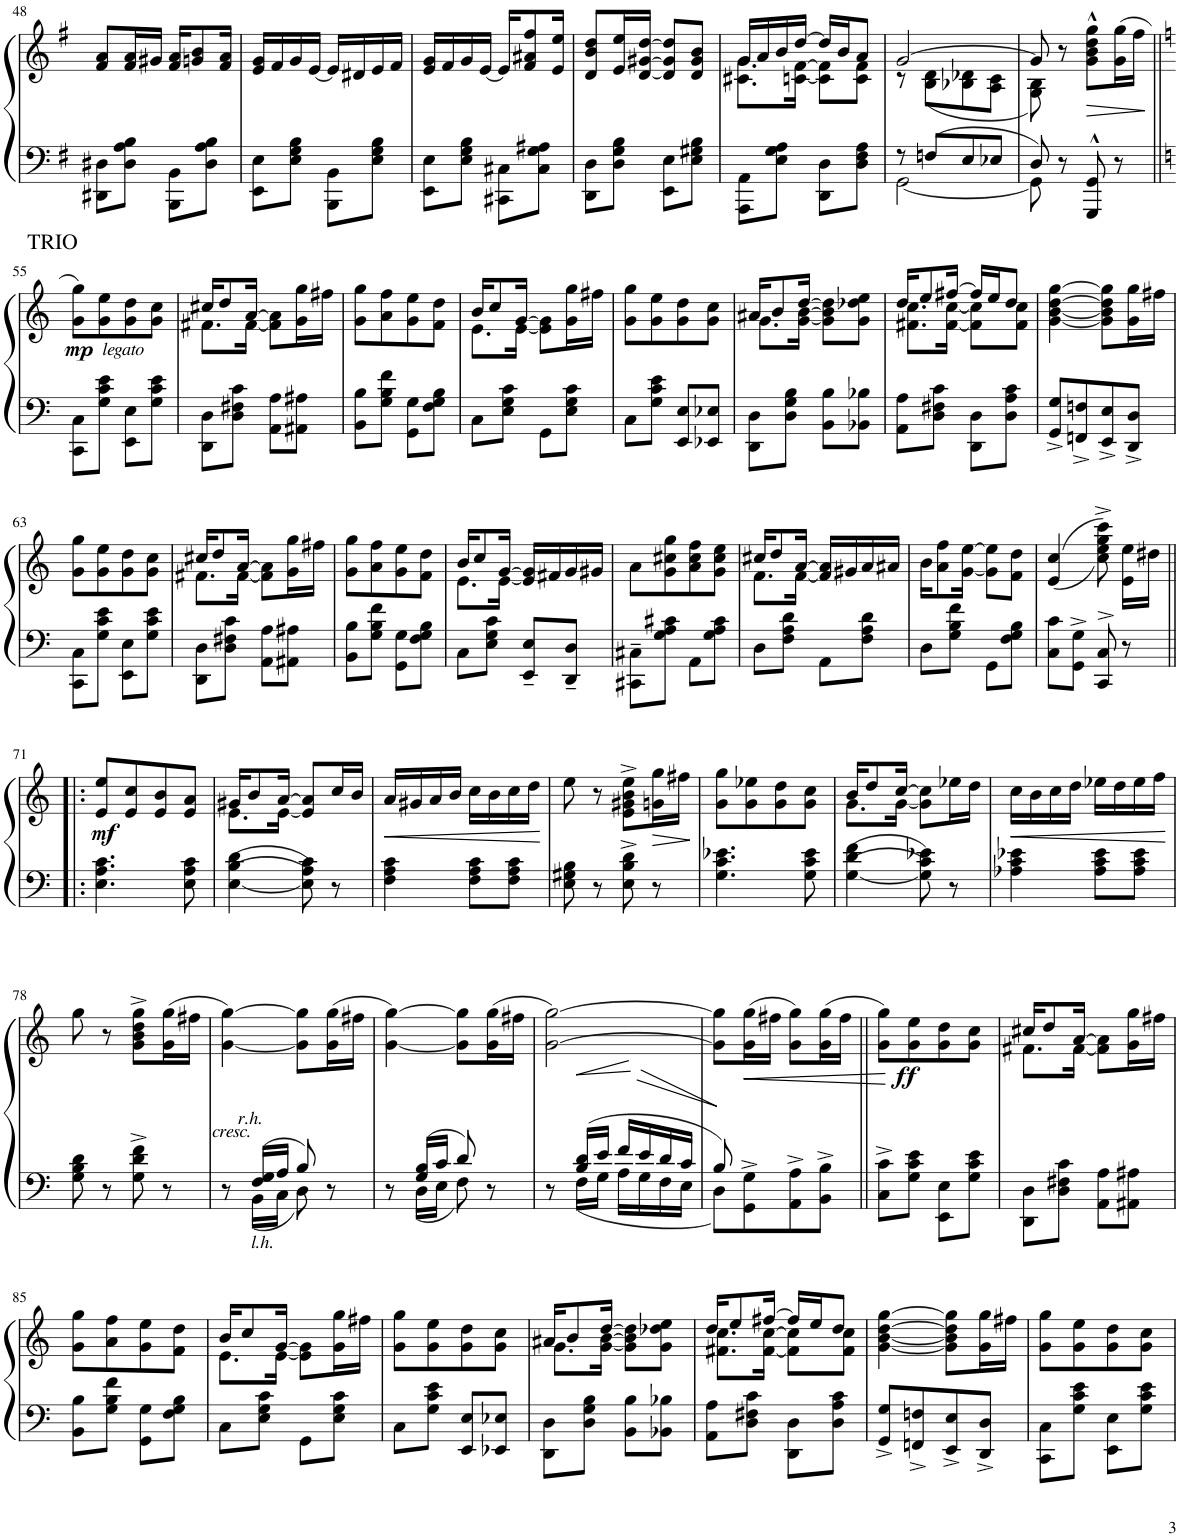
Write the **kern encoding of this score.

**kern	**kern	**dynam
*part1	*part1	*part1
*staff2	*staff1	*staff1/2
*I"Piano	*	*
*I'Pno.	*	*
!!LO:PB:g=z
*clefF4	*clefG2	*
*k[f#]	*k[f#]	*
*M2/4	*M2/4	*
=48	=48	=48
8DD#X\ 8D#X\L	8f#/ 8a/L	.
8D#\ 8A\ 8B\J	16f#/ 16a/L	.
.	16g#X/JJ	.
8BBB\ 8BB\L	16f#/ 16a/KL	.
.	8gn/ 8b/	.
8D#\ 8A\ 8B\J	.	.
.	16f#/ 16a/Jk	.
=49	=49	=49
8EE\ 8E\L	16e/ 16g/LL	.
.	16f#/	.
8E\ 8G\ 8B\J	16g/	.
.	[16e/JJ	.
8BBB\ 8BB\L	16e/LL]	.
.	16d#X/	.
8E\ 8G\ 8B\J	16e/	.
.	16f#/JJ	.
=50	=50	=50
8EE\ 8E\L	16e/ 16g/LL	.
.	16f#/	.
8E\ 8G\ 8B\J	16g/	.
.	[16e/JJ	.
8CC#X\ 8C#X\L	16e/KL]	.
.	8f#/ 8a#X/ 8ff#/	.
8C#\ 8G\ 8A#X\J	.	.
.	16e/ 16ee/Jk	.
=51	=51	=51
8DD\ 8D\L	8d/ 8b/ 8dd/L	.
8D\ 8G\ 8B\J	16e/ 16ee/L	.
.	[16d/ [>16g#X/ [16dd/JJ	.
8EE\ 8E\L	8d/] 8g#/] 8dd/]L	.
8E\ 8G#X\ 8B\J	8d/ 8g#/ 8b/J	.
=52	=52	=52
*	*^	*
8AAA\ 8AA\L	16g/LL	8.c#X\ 8.g\L	.
.	16a/	.	.
8E\ 8G\ 8A\J	16b/	.	.
.	[16dd/JJ	[16cn\ [>16f#\Jk	.
8DD\ 8D\L	16dd/LL]	8c\] 8f#\]L	.
.	16b/J	.	.
8D\ 8F#\ 8A\J	8a/J	8c\ 8f#\J	.
=53	=53	=53	=53
*^	*	*	*
8r	[2GG\	[2g/	8r	.
8Fn/L	.	.	(8B\ 8d\L	.
8E/	.	.	8B-X\ 8d-X\	.
8E-X/J	.	.	8A\ 8c\J	.
=54	=54	=54	=54	=54
8D/	8GG\]	8g/]	8G\ 8B\)	.
8r	4.ryy	8r	4.ryy	.
!	!	!	!	!LO:HP:b
8GGG/^^ 8GG/^^	.	8g\^^ 8b\^^ 8dd\^^ 8gg\^^L	.	>
8r	.	(>16g\ 16gg\L	.	.
.	.	16ff#\JJ	.	.
*v	*v	*	*	*
*	*v	*v	*
.	.	]
!!LO:LB:g=z
=55||	=55||	=55||
*k[]	*k[]	*
!	!LO:TX:a:t=TRIO	!
!	!	!LO:DY:b
8CC\ 8C\L	8g\ 8gg\L)	mp
!LO:TX:a:i:t=legato	!	!
8G\ 8c\ 8e\J	8g\ 8ee\	.
8EE\ 8E\L	8g\ 8dd\	.
8G\ 8c\ 8e\J	8g\ 8cc\J	.
=56	=56	=56
*	*^	*
8DD\ 8D\L	16cc#X/KL	8.f#X\L	.
.	8dd/	.	.
8D\ 8F#X\ 8c\J	.	.	.
.	[16a/Jk	[16f#\Jk	.
8AA\ 8A\L	8f#\] 8a\]L	4ryy	.
8AA#X\ 8A#X\J	16g\ 16gg\L	.	.
.	16ff#X\JJ	.	.
*	*v	*v	*
=57	=57	=57
8BB\ 8B\L	8g\ 8gg\L	.
8G\ 8B\ 8f\J	8a\ 8ff\	.
8GG\ 8G\L	8g\ 8ee\	.
8F\ 8G\ 8B\J	8f\ 8dd\J	.
=58	=58	=58
*	*^	*
8C\L	16b/KL	8.e\L	.
.	8cc/	.	.
8E\ 8G\ 8c\J	.	.	.
.	[16g/Jk	[16e\Jk	.
8GG\L	8e\] 8g\]L	4ryy	.
8E\ 8G\ 8c\J	16g\ 16gg\L	.	.
.	16ff#X\JJ	.	.
*	*v	*v	*
=59	=59	=59
8C\L	8g\ 8gg\L	.
8G\ 8c\ 8e\J	8g\ 8ee\	.
8EE/ 8E/L	8g\ 8dd\	.
8EE-X/ 8E-X/J	8g\ 8cc\J	.
=60	=60	=60
*	*^	*
8DD\ 8D\L	16a#X/KL	8.g\L	.
.	8b/	.	.
8D\ 8G\ 8B\J	.	.	.
.	[16dd/Jk	[16g\ [>16b\Jk	.
8BB\ 8B\L	8g\] 8b\] 8dd\]L	4ryy	.
8BB-X\ 8B-X\J	8g\ 8dd-X\ 8ee\J	.	.
=61	=61	=61	=61
8AA\ 8A\L	16dd/KL	8.f#X\ 8.cc\L	.
.	8ee/	.	.
8D\ 8F#X\ 8c\J	.	.	.
.	[16ff#X/Jk	[16f#\ [16cc\Jk	.
8DD\ 8D\L	16ff#/LL]	8f#\] 8cc\]L	.
.	16ee/J	.	.
8D\ 8A\ 8c\J	8dd/J	8f#\ 8cc\J	.
*	*v	*v	*
=62	=62	=62
8GG/^ 8G/^L	[4g\ [<4b\ [4dd\ [4gg\	.
8FFn/^ 8Fn/^	.	.
8EE/^ 8E/^	8g\] 8b\] 8dd\] 8gg\]L	.
8DD/^ 8D/^J	16g\ 16gg\L	.
.	16ff#X\JJ	.
!!LO:LB:g=z
=63	=63	=63
8CC\ 8C\L	8g\ 8gg\L	.
8G\ 8c\ 8e\J	8g\ 8ee\	.
8EE\ 8E\L	8g\ 8dd\	.
8G\ 8c\ 8e\J	8g\ 8cc\J	.
=64	=64	=64
*	*^	*
8DD\ 8D\L	16cc#X/KL	8.f#X\L	.
.	8dd/	.	.
8D\ 8F#X\ 8c\J	.	.	.
.	[16a/Jk	[16f#\Jk	.
8AA\ 8A\L	8f#\] 8a\]L	4ryy	.
8AA#X\ 8A#X\J	16g\ 16gg\L	.	.
.	16ff#X\JJ	.	.
*	*v	*v	*
=65	=65	=65
8BB\ 8B\L	8g\ 8gg\L	.
8G\ 8B\ 8f\J	8a\ 8ff\	.
8GG\ 8G\L	8g\ 8ee\	.
8F\ 8G\ 8B\J	8f\ 8dd\J	.
=66	=66	=66
*	*^	*
8C\L	16b/KL	8.e\L	.
.	8cc/	.	.
8E\ 8G\ 8c\J	.	.	.
.	[16g/Jk	[16e\Jk	.
8EE/~ 8E/~L	16e/] 16g/]LL	4ryy	.
.	16f#X/	.	.
8DD/~ 8D/~J	16g/	.	.
.	16g#X/JJ	.	.
*	*v	*v	*
=67	=67	=67
8CC#X\~ 8C#X\~L	8a\L	.
8G\ 8A\ 8c#X\J	8g\ 8cc#X\ 8gg\	.
8AA\L	8a\ 8cc#\ 8ff\	.
8G\ 8A\ 8c#\J	8g\ 8cc#\ 8ee\J	.
=68	=68	=68
*	*^	*
8D\L	16cc#X/KL	8.f\L	.
.	8dd/	.	.
8F\ 8A\ 8d\J	.	.	.
.	[16a/Jk	[16f\Jk	.
8AA\L	16f/] 16a/]LL	4ryy	.
.	16g#X/	.	.
8F\ 8A\ 8d\J	16a/	.	.
.	16a#X/JJ	.	.
*	*v	*v	*
=69	=69	=69
8D\L	16b\KL	.
.	8a\ 8ff\	.
8G\ 8B\ 8f\J	.	.
.	[16g\ [16ee\Jk	.
8GG\L	8g\] 8ee\]L	.
8F\ 8G\ 8B\J	8f\ 8dd\J	.
=70	=70	=70
8C\ 8c\L	(<(4e/ 4cc/	.
8GG\^ 8G\^J	.	.
8CC/^> 8C/^>	8cc\^ 8ee\^ 8gg\^ 8ccc\^))	.
8r	16e\ 16ee\LL	.
.	16dd#X\JJ	.
!!LO:LB:g=z
=71!|:	=71!|:	=71!|:
!	!	!LO:DY:b
4.E\ 4.A\ 4.c\	8e/ 8ee/L	mf
.	8e/ 8cc/	.
.	8e/ 8b/	.
8E\ 8A\ 8c\	8e/ 8a/J	.
=72	=72	=72
*	*^	*
[4E\ 4B\ 4d\	16g#X/KL	8.e\L	.
.	8b/	.	.
.	[16a/Jk	[16e\Jk	.
8E\] 8A\ 8c\	8e/] 8a/]L	4ryy	.
8r	16cc/L	.	.
.	16b/JJ	.	.
*	*v	*v	*
=73	=73	=73
!	!	!LO:HP:b
4F\ 4A\ 4c\	16a/LL	<
.	16g#X/	.
.	16a/	.
.	16b/JJ	.
8F\ 8A\ 8c\L	16cc\LL	.
.	16b\	.
8F\ 8A\ 8c\J	16cc\	.
.	16dd\JJ	.
.	.	[
=74	=74	=74
8E\ 8G#X\ 8B\	8ee\	.
8r	8r	.
8E\^ 8B\^ 8d\^	8e\^ 8g#X\^ 8b\^ 8ee\^L	.
!	!	!LO:HP:b
8r	16gn\ 16gg\L	>
.	16ff#X\JJ	.
.	.	]
=75	=75	=75
4.G\ 4.c\ 4.e-X\	8g\ 8gg\L	.
.	8g\ 8ee-X\	.
.	8g\ 8dd\	.
8G\ 8c\ 8e-\	8g\ 8cc\J	.
=76	=76	=76
*	*^	*
[4G\ 4d\ 4f\	16b/KL	8.g\L	.
.	8dd/	.	.
.	[16cc/Jk	[16g\Jk	.
8G\] 8c\ 8e-X\	8g\] 8cc\]L	4ryy	.
8r	16ee-X\L	.	.
.	16dd\JJ	.	.
*	*v	*v	*
=77	=77	=77
!	!	!LO:HP:b
4A-X\ 4c\ 4e-X\	16cc\LL	<
.	16b\	.
.	16cc\	.
.	16dd\JJ	.
8A-\ 8c\ 8e-\L	16ee-X\LL	.
.	16dd\	.
8A-\ 8c\ 8e-\J	16ee-\	.
.	16ff\JJ	.
.	.	[
!!LO:LB:g=z
=78	=78	=78
8G\ 8B\ 8d\	8gg\	.
8r	8r	.
8G\^ 8d\^ 8f\^	8g\^ 8b\^ 8dd\^ 8gg\^L	.
8r	(16g\ 16gg\L	.
.	16ff#X\JJ	.
=79	=79	=79
*^	*	*
!LO:TX:a:i:t=cresc.	!	!	!
8r	8ryy	[4g\ [4gg\)	.
!LO:TX:a:i:t=r.h.	!	!	!
!LO:TX:b:i:t=l.h.	!	!	!
16F/ 16G/LL	16BB\LL	.	.
16A/JJ	16C\JJ	.	.
8B/	8D\	8g\] 8gg\]L	.
8r	8ryy	(16g\ 16gg\L	.
.	.	16ff#X\JJ	.
=80	=80	=80	=80
8r	8ryy	[4g\ [4gg\)	.
16G/ 16B/LL	16D\LL	.	.
16c/JJ	16E\JJ	.	.
8d/	8F\	8g\] 8gg\]L	.
8r	8ryy	(16g\ 16gg\L	.
.	.	16ff#X\JJ	.
=81	=81	=81	=81
8r	8ryy	[>2g\ [2gg\)	.
16B/ 16d/LL	16F\LL	.	.
16e/JJ	16G\JJ	.	.
16f/LL	16A\LL	.	.
16e/	16G\	.	.
16d/	16F\	.	.
16c/JJ	16E\JJ	.	.
=82	=82	=82	=82
8B/	8D\L	8g\] 8gg\]L	.
!	!	!	!LO:HP:b
8ryy	8GG\^> 8G\^>	(16g\ 16gg\L	<
.	.	16ff#X\JJ	.
4ryy	8AA\^> 8A\^>	8g\ 8gg\L)	.
.	8BB\^> 8B\^>J	(16g\ 16gg\L	.
.	.	16ff#\JJ	.
*v	*v	*	*
.	.	[
=83||	=83||	=83||
!	!	!LO:DY:b
8C\^ 8c\^L	8g\ 8gg\L)	ff
8G\ 8c\ 8e\J	8g\ 8ee\	.
8EE\ 8E\L	8g\ 8dd\	.
8G\ 8c\ 8e\J	8g\ 8cc\J	.
=84	=84	=84
*	*^	*
8DD\ 8D\L	16cc#X/KL	8.f#X\L	.
.	8dd/	.	.
8D\ 8F#X\ 8c\J	.	.	.
.	[16a/Jk	[16f#\Jk	.
8AA\ 8A\L	8f#\] 8a\]L	4ryy	.
8AA#X\ 8A#X\J	16g\ 16gg\L	.	.
.	16ff#X\JJ	.	.
*	*v	*v	*
!!LO:LB:g=z
=85	=85	=85
8BB\ 8B\L	8g\ 8gg\L	.
8G\ 8B\ 8f\J	8a\ 8ff\	.
8GG\ 8G\L	8g\ 8ee\	.
8F\ 8G\ 8B\J	8f\ 8dd\J	.
=86	=86	=86
*	*^	*
8C\L	16b/KL	8.e\L	.
.	8cc/	.	.
8E\ 8G\ 8c\J	.	.	.
.	[16g/Jk	[16e\Jk	.
8GG\L	8e\] 8g\]L	4ryy	.
8E\ 8G\ 8c\J	16g\ 16gg\L	.	.
.	16ff#X\JJ	.	.
*	*v	*v	*
=87	=87	=87
8C\L	8g\ 8gg\L	.
8G\ 8c\ 8e\J	8g\ 8ee\	.
8EE/ 8E/L	8g\ 8dd\	.
8EE-X/ 8E-X/J	8g\ 8cc\J	.
=88	=88	=88
*	*^	*
8DD\ 8D\L	16a#X/KL	8.g\L	.
.	8b/	.	.
8D\ 8G\ 8B\J	.	.	.
.	[16dd/Jk	[16g\ [>16b\Jk	.
8BB\ 8B\L	8g\] 8b\] 8dd\]L	4ryy	.
8BB-X\ 8B-X\J	8g\ 8dd-X\ 8ee\J	.	.
=89	=89	=89	=89
8AA\ 8A\L	16dd/KL	8.f#X\ 8.cc\L	.
.	8ee/	.	.
8D\ 8F#X\ 8c\J	.	.	.
.	[16ff#X/Jk	[16f#\ [>16cc\Jk	.
8DD\ 8D\L	16ff#/LL]	8f#\] 8cc\]L	.
.	16ee/J	.	.
8D\ 8A\ 8c\J	8dd/J	8f#\ 8cc\J	.
*	*v	*v	*
=90	=90	=90
8GG/^ 8G/^L	[4g\ [<4b\ [4dd\ [4gg\	.
8FFn/^ 8Fn/^	.	.
8EE/^ 8E/^	8g\] 8b\] 8dd\] 8gg\]L	.
8DD/^ 8D/^J	16g\ 16gg\L	.
.	16ff#X\JJ	.
=91	=91	=91
8CC\ 8C\L	8g\ 8gg\L	.
8G\ 8c\ 8e\J	8g\ 8ee\	.
8EE\ 8E\L	8g\ 8dd\	.
8G\ 8c\ 8e\J	8g\ 8cc\J	.
=	=	=
*-	*-	*-
